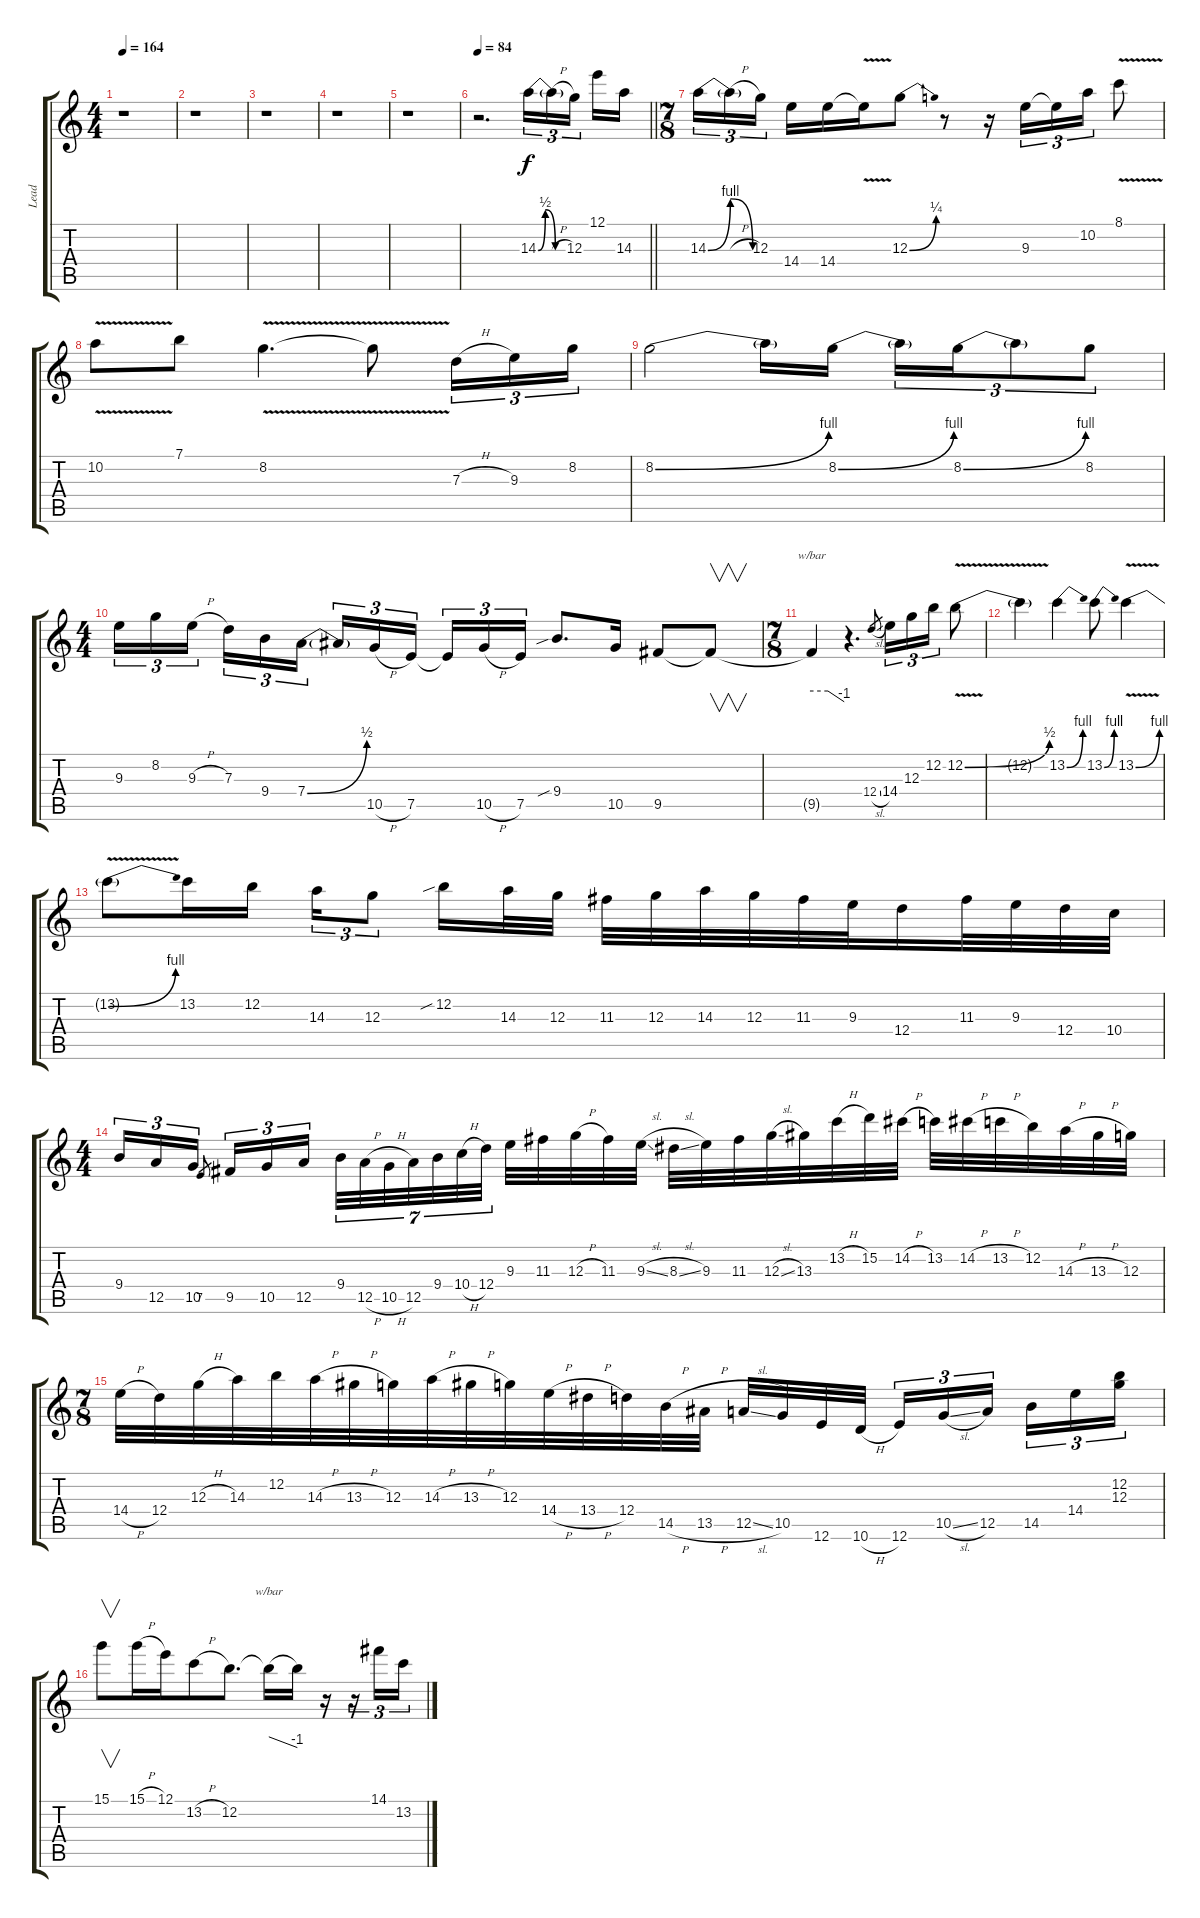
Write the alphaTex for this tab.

\track ("Lead" "Lead") {instrument overdrivenguitar}
\staff {score tabs}
\tuning (E4 B3 G3 D3 A2 E2) {hide}
\ts (4 4)
\tempo 164
\clef g2
\ks c
r.1{dy f} |
r.1 |
r.1 |
r.1 |
r.1 |
\tempo 84
\barLineRight lightlight
r.2{d} 14.3{be (custom 0 0 15 2 36 0 60 0)}.16{tu (3 2)} 14.3{h t}.16{tu (3 2)} 12.3.16{tu (3 2) beam splitsecondary} 12.1.16 14.3.16 |
\ts (7 8)
14.3{be (bendrelease 0 0 15 4 15 4 60 0)}.16{tu (3 2)} 14.3{h t}.16{tu (3 2)} 12.3.16{tu (3 2)} 14.4.16 14.4.16 14.4{v t}.16 12.3{be (bend 0 0 60 1)}.8 r.8 r.16 9.3.16{tu (3 2)} 9.3{t}.16{tu (3 2)} 10.2.16{tu (3 2)} 8.1{v}.8 |
10.2{v}.8 7.1.8 8.2{v}.4{d} 8.2{t}.8 7.3{h}.16{tu (3 2)} 9.3.16{tu (3 2)} 8.2.16{tu (3 2)} |
8.2{be (bend 0 0 60 4)}.2 8.2{t}.16 8.2{be (bend 0 0 60 4)}.16 8.2{t}.16{tu (3 2)} 8.2{be (bend 0 0 60 4)}.16{tu (3 2)} 8.2{t}.8{tu (3 2)} 8.2.8{tu (3 2)} |
\ts (4 4)
9.3.16{tu (3 2)} 8.2.16{tu (3 2)} 9.3{h}.16{tu (3 2) beam splitsecondary} 7.3.16{tu (3 2)} 9.4.16{tu (3 2)} 7.4{be (bend 0 0 60 2)}.16{tu (3 2)} 7.4{t}.16{tu (3 2)} 10.5{h}.16{tu (3 2)} 7.5.16{tu (3 2) beam splitsecondary} 7.5{t}.16{tu (3 2)} 10.5{h}.16{tu (3 2)} 7.5.16{tu (3 2)} 9.4{sib}.8{d} 10.5.16 9.5.8 9.5{t}.8{v} |
\ts (7 8)
9.5{t}.4{tbe (custom default 0 0 30 0 60 -4)} r.4{d} 12.4{sl}.8{gr} 14.4.16{tu (3 2)} 12.3.16{tu (3 2)} 12.2.16{tu (3 2)} 12.2{be (bend 0 0 60 2) v}.8 |
12.2{t}.4 13.2{be (bend 0 0 60 4)}.4 13.2{be (bend 0 0 60 4)}.8 13.2{be (bend 0 0 60 4) v}.4 |
13.2{be (bend 0 0 60 4) v t}.8 13.2.16 12.2.16 14.3.16{tu (3 2)} 12.3.8{tu (3 2)} 12.2{sib}.16 14.3.32 12.3.32 11.3.32 12.3.32 14.3.32 12.3.32 11.3.32 9.3.32 12.4.16 11.3.32 9.3.32 12.4.32 10.4.32 |
\ts (4 4)
9.4.16{tu (3 2)} 12.5.16{tu (3 2)} 10.5.16{tu (3 2)} 7.5.8{gr beam splitsecondary} 9.5.16{tu (3 2)} 10.5.16{tu (3 2)} 12.5.16{tu (3 2)} 9.4.32{tu (7 4)} 12.5{h}.32{tu (7 4)} 10.5{h}.32{tu (7 4)} 12.5.32{tu (7 4)} 9.4.32{tu (7 4)} 10.4{h}.32{tu (7 4)} 12.4.32{tu (7 4) beam splitsecondary} 9.3.32 11.3.32 12.3{h}.32 11.3.32 9.3{sl}.32 8.3{sl}.32 9.3.32 11.3.32 12.3{sl}.32 13.3.32 13.2{h}.32 15.2.32 14.2{h}.32 13.2.32 14.2{h}.32 13.2{h}.32 12.2.32 14.3{h}.32 13.3{h}.32 12.3.32 |
\ts (7 8)
14.4{h}.32 12.4.32 12.3{h}.32 14.3.32 12.2.32 14.3{h}.32 13.3{h}.32 12.3.32 14.3{h}.32 13.3{h}.32 12.3.32 14.4{h}.32 13.4{h}.32 12.4.32 14.5{h}.32 13.5{h}.32 12.5{sl}.32 10.5.32 12.6.32 10.6{h}.32 12.6.16{tu (3 2)} 10.5{sl}.16{tu (3 2)} 12.5.16{tu (3 2)} 14.5.16{tu (3 2)} 14.4.16{tu (3 2)} (12.2 12.3).16{tu (3 2)} |
15.1.8{v} 15.1{h}.16 12.1.16 13.2{h}.8 12.2.8{d} 12.2{t}.16{tbe (dive default 0 0 60 -4)} 12.2{t}.16 r.16 r.16{tu (3 2)} 14.1.16{tu (3 2)} 13.2.16{tu (3 2)}
